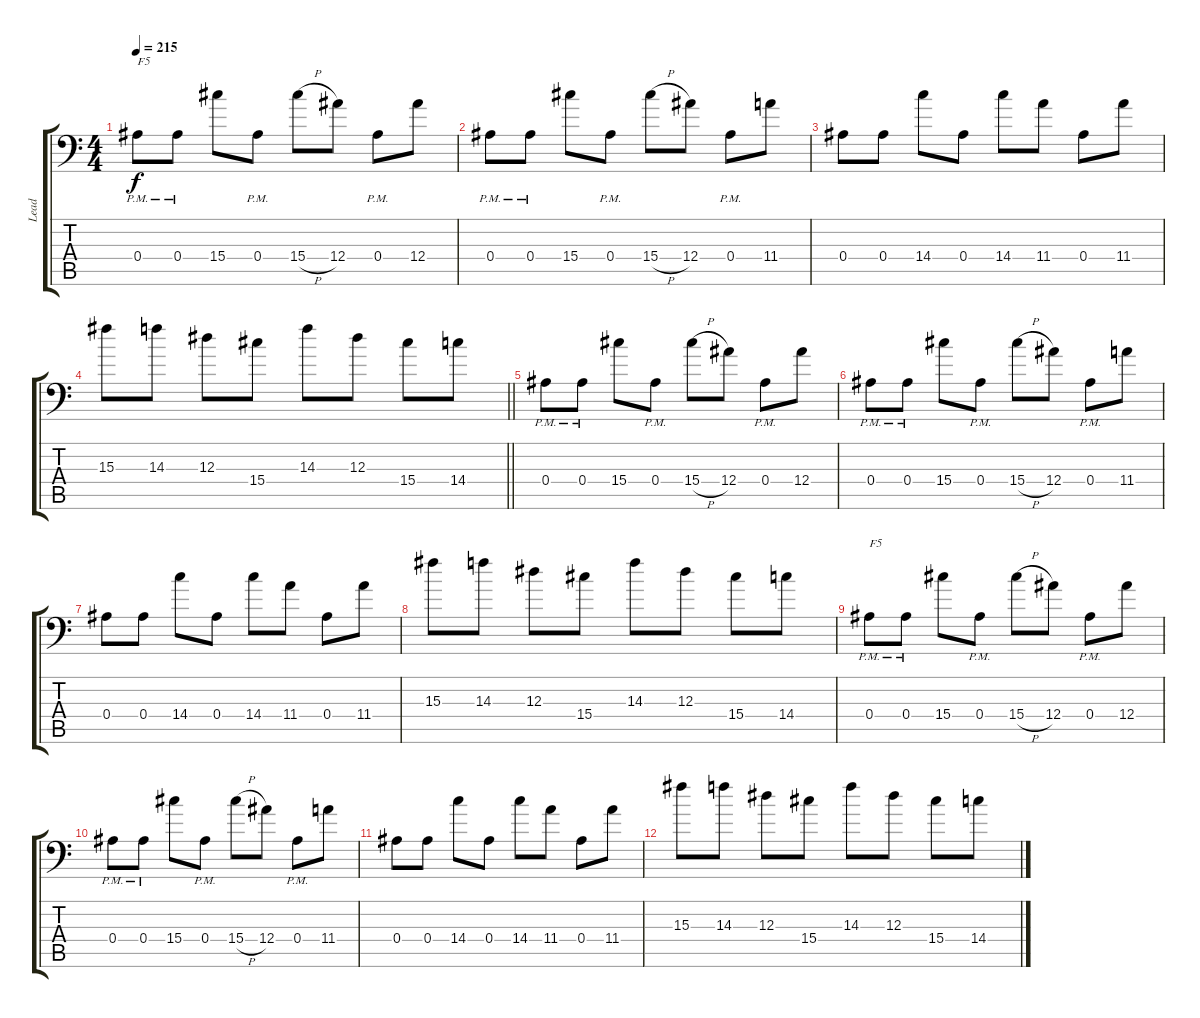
\track ("Lead" "Lead") {instrument distortionguitar}
\staff {score tabs}
\tuning (C4 G3 Eb3 Bb2 F2 Bb1) {hide}
\ts (4 4)
\tempo 215
\clef f4
\ks c
0.4{pm}.8{txt "F5" dy f} 0.4{pm}.8 15.4.8 0.4{pm}.8 15.4{h}.8 12.4.8 0.4{pm}.8 12.4.8 |
0.4{pm}.8 0.4{pm}.8 15.4.8 0.4{pm}.8 15.4{h}.8 12.4.8 0.4{pm}.8 11.4.8 |
0.4.8 0.4.8 14.4.8 0.4.8 14.4.8 11.4.8 0.4.8 11.4.8 |
\barLineRight lightlight
15.3.8 14.3.8 12.3.8 15.4.8 14.3.8 12.3.8 15.4.8 14.4.8 |
0.4{pm}.8 0.4{pm}.8 15.4.8 0.4{pm}.8 15.4{h}.8 12.4.8 0.4{pm}.8 12.4.8 |
0.4{pm}.8 0.4{pm}.8 15.4.8 0.4{pm}.8 15.4{h}.8 12.4.8 0.4{pm}.8 11.4.8 |
0.4.8 0.4.8 14.4.8 0.4.8 14.4.8 11.4.8 0.4.8 11.4.8 |
15.3.8 14.3.8 12.3.8 15.4.8 14.3.8 12.3.8 15.4.8 14.4.8 |
0.4{pm}.8{txt "F5"} 0.4{pm}.8 15.4.8 0.4{pm}.8 15.4{h}.8 12.4.8 0.4{pm}.8 12.4.8 |
0.4{pm}.8 0.4{pm}.8 15.4.8 0.4{pm}.8 15.4{h}.8 12.4.8 0.4{pm}.8 11.4.8 |
0.4.8 0.4.8 14.4.8 0.4.8 14.4.8 11.4.8 0.4.8 11.4.8 |
15.3.8 14.3.8 12.3.8 15.4.8 14.3.8 12.3.8 15.4.8 14.4.8
